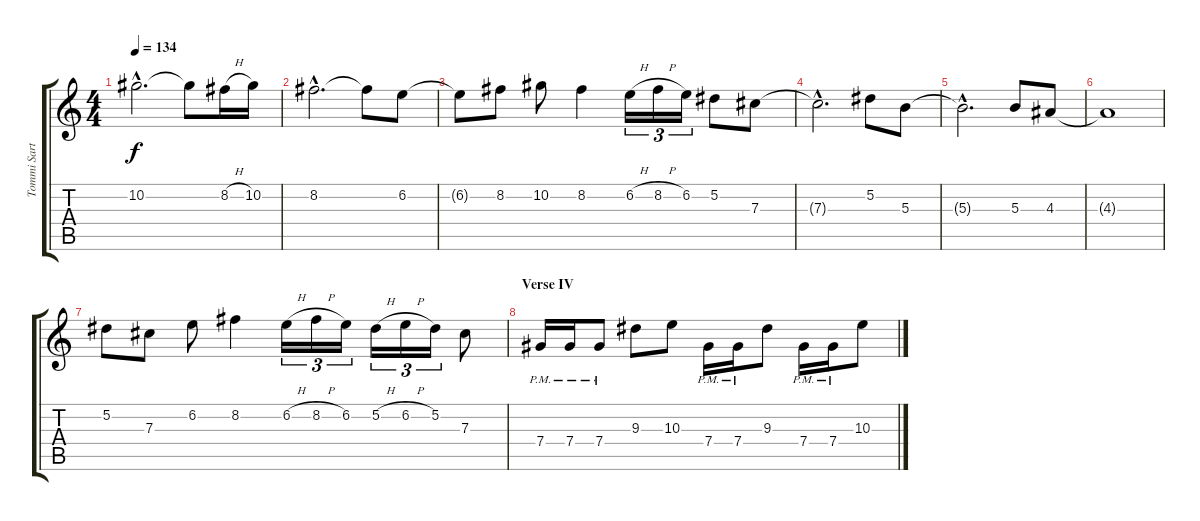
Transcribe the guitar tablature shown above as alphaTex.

\track ("Tommi Sartanen - Guitar I" "Tommi Sart") {instrument distortionguitar}
\staff {score tabs}
\tuning (Eb4 Bb3 Gb3 Db3 Ab2 Eb2) {hide}
\ts (4 4)
\tempo 134
\clef g2
\ks c
10.2{hac t}.2{d dy f} 10.2{t}.8 8.2{h}.16 10.2.16 |
8.2{hac}.2{d} 8.2{t}.8 6.2.8 |
6.2{t}.8 8.2.8 10.2.8 8.2.4 6.2{h}.16{tu (3 2)} 8.2{h}.16{tu (3 2)} 6.2.16{tu (3 2)} 5.2.8 7.3.8 |
7.3{hac t}.2{d} 5.2.8 5.3.8 |
5.3{hac t}.2{d} 5.3.8 4.3.8 |
4.3{t}.1 |
5.2.8 7.3.8 6.2.8 8.2.4 6.2{h}.16{tu (3 2)} 8.2{h}.16{tu (3 2)} 6.2.16{tu (3 2)} 5.2{h}.16{tu (3 2)} 6.2{h}.16{tu (3 2)} 5.2.16{tu (3 2)} 7.3.8 |
\section ("" "Verse IV")
7.4{pm}.16 7.4{pm}.16 7.4{pm}.8 9.3.8 10.3.8 7.4{pm}.16 7.4{pm}.16 9.3.8 7.4{pm}.16 7.4{pm}.16 10.3.8
